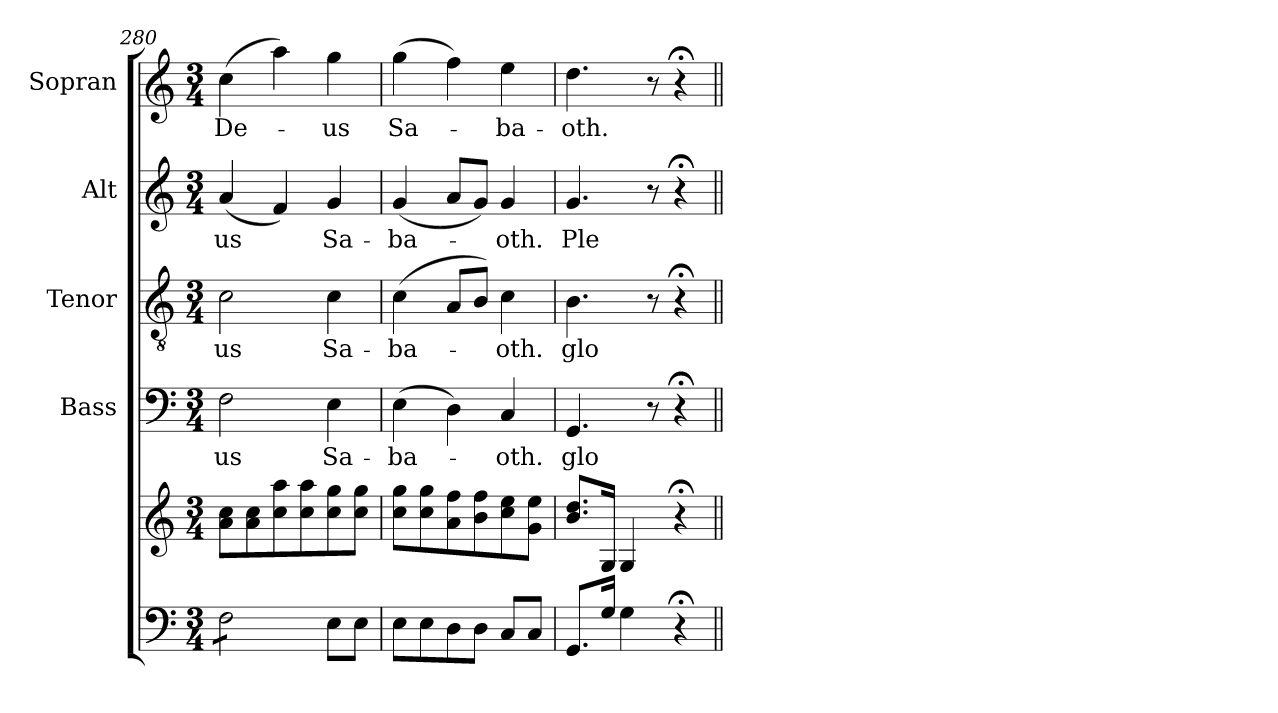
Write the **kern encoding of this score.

**kern	**kern	**kern	**text	**kern	**text	**kern	**text	**kern	**text
*part5	*part5	*part4	*part4	*part3	*part3	*part2	*part2	*part1	*part1
*staff6	*staff5	*staff4	*staff4	*staff3	*staff3	*staff2	*staff2	*staff1	*staff1
*	*	*I"Bass	*	*I"Tenor	*	*I"Alt	*	*I"Sopran	*
*	*	*I'B.	*	*I'T.	*	*I'A.	*	*I'S.	*
!!LO:PB:g=z
*clefF4	*clefG2	*clefF4	*	*clefGv2	*	*clefG2	*	*clefG2	*
*k[]	*k[]	*k[]	*	*k[]	*	*k[]	*	*k[]	*
*C:	*C:	*C:	*	*C:	*	*C:	*	*C:	*
*M3/4	*M3/4	*M3/4	*	*M3/4	*	*M3/4	*	*M3/4	*
=280	=280	=280	=280	=280	=280	=280	=280	=280	=280
!	!	!	!LO:LY:b	!	!LO:LY:b	!	!LO:LY:b	!	!LO:LY:b
*tremolo	*	*	*	*	*	*	*	*	*
8F\L	8a\ 8cc\L	2F\	-us	2c\	-us	(<4a/	-us	(>4cc\	De-
8F\	8a\ 8cc\	.	.	.	.	.	.	.	.
8F\	8cc\ 8aa\	.	.	.	.	4f/)	.	4aa\)	.
8F\J	8cc\ 8aa\	.	.	.	.	.	.	.	.
*Xtremolo	*	*	*	*	*	*	*	*	*
!	!	!	!LO:LY:b	!	!LO:LY:b	!	!LO:LY:b	!	!LO:LY:b
8E\L	8cc\ 8gg\	4E\	Sa-	4c\	Sa-	4g/	Sa-	4gg\	-us
8E\J	8cc\ 8gg\J	.	.	.	.	.	.	.	.
=281	=281	=281	=281	=281	=281	=281	=281	=281	=281
!	!	!	!LO:LY:b	!	!LO:LY:b	!	!LO:LY:b	!	!LO:LY:b
8E\L	8cc\ 8gg\L	(>4E\	-ba-	(>4c\	-ba-	(<4g/	-ba-	(>4gg\	Sa-
8E\	8cc\ 8gg\	.	.	.	.	.	.	.	.
8D\	8a\ 8ff\	4D\)	.	8A/L	.	8a/L	.	4ff\)	.
8D\J	8b\ 8ff\	.	.	8B/J)	.	8g/J)	.	.	.
!	!	!	!LO:LY:b	!	!LO:LY:b	!	!LO:LY:b	!	!LO:LY:b
8C/L	8cc\ 8ee\	4C/	-oth.	4c\	-oth.	4g/	-oth.	4ee\	-ba-
8C/J	8g\ 8ee\J	.	.	.	.	.	.	.	.
=282	=282	=282	=282	=282	=282	=282	=282	=282	=282
!	!	!	!LO:LY:b	!	!LO:LY:b	!	!LO:LY:b	!	!LO:LY:b
8.GG/L	8.b/ 8.dd/L	4.GG/	glo-	4.B\	glo-	4.g/	Ple-	4.dd\	-oth.
16G/Jk	16G/Jk	.	.	.	.	.	.	.	.
4G\	4G/	.	.	.	.	.	.	.	.
.	.	8r	.	8r	.	8r	.	8r	.
4r;<	4r;<	4r;<	.	4r;<	.	4r;<	.	4r;<	.
=||	=||	=||	=||	=||	=||	=||	=||	=||	=||
*-	*-	*-	*-	*-	*-	*-	*-	*-	*-
